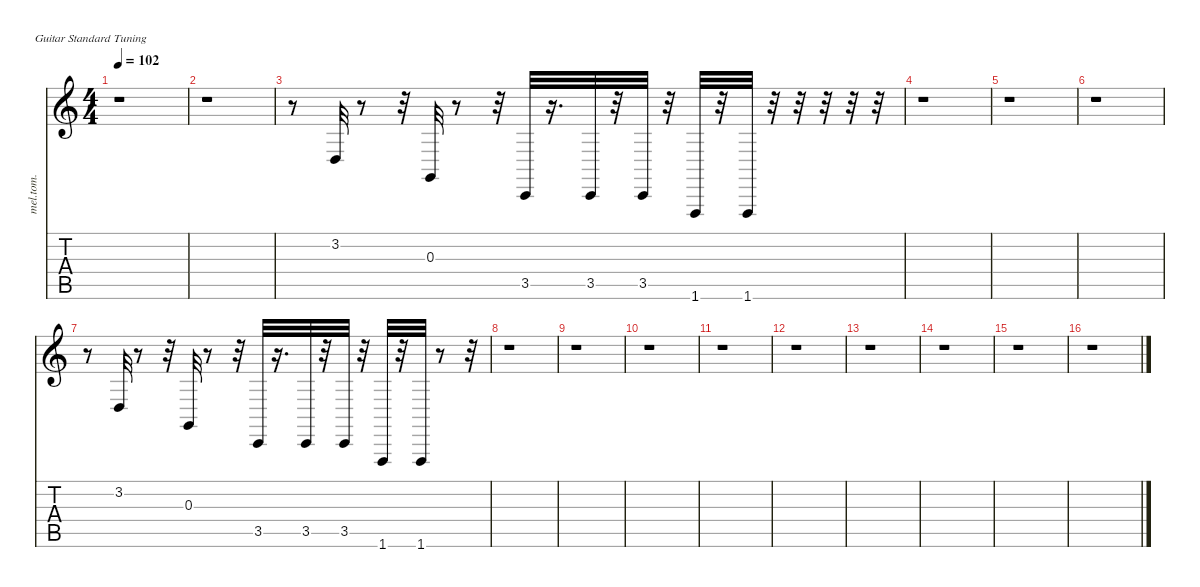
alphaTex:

\defaultSystemsLayout 4
\hideDynamics
\bracketExtendMode nobrackets
\otherSystemsTrackNameOrientation horizontal
\track ("Nick Mason / Gary Wallis" "mel.tom.") {instrument melodictom}
\staff {score tabs}
\tuning (E4 B3 G3 D3 A2 E2)
\displaytranspose -12
\ts (4 4)
\tempo 102
\clef g2
\ks c
r.1{dy f} |
r.1 |
r.8 3.2.32{dy ff} r.8 r.32 0.3.32 r.8 r.32 3.5.32{dy f} r.16{d} 3.5.32 r.32 3.5.32{dy ff} r.32 1.6.32 r.32 1.6.32{dy mp} r.32 r.32 r.32 r.32 r.32 |
r.1 |
r.1 |
r.1 |
r.8 3.2.32{dy ff} r.8 r.32 0.3.32 r.8 r.32 3.5.32{dy f} r.16{d} 3.5.32 r.32 3.5.32{dy ff} r.32 1.6.32 r.32 1.6.32{dy mp} r.8 r.32 |
r.1 |
r.1 |
r.1 |
r.1 |
r.1 |
r.1 |
r.1 |
r.1 |
r.1
